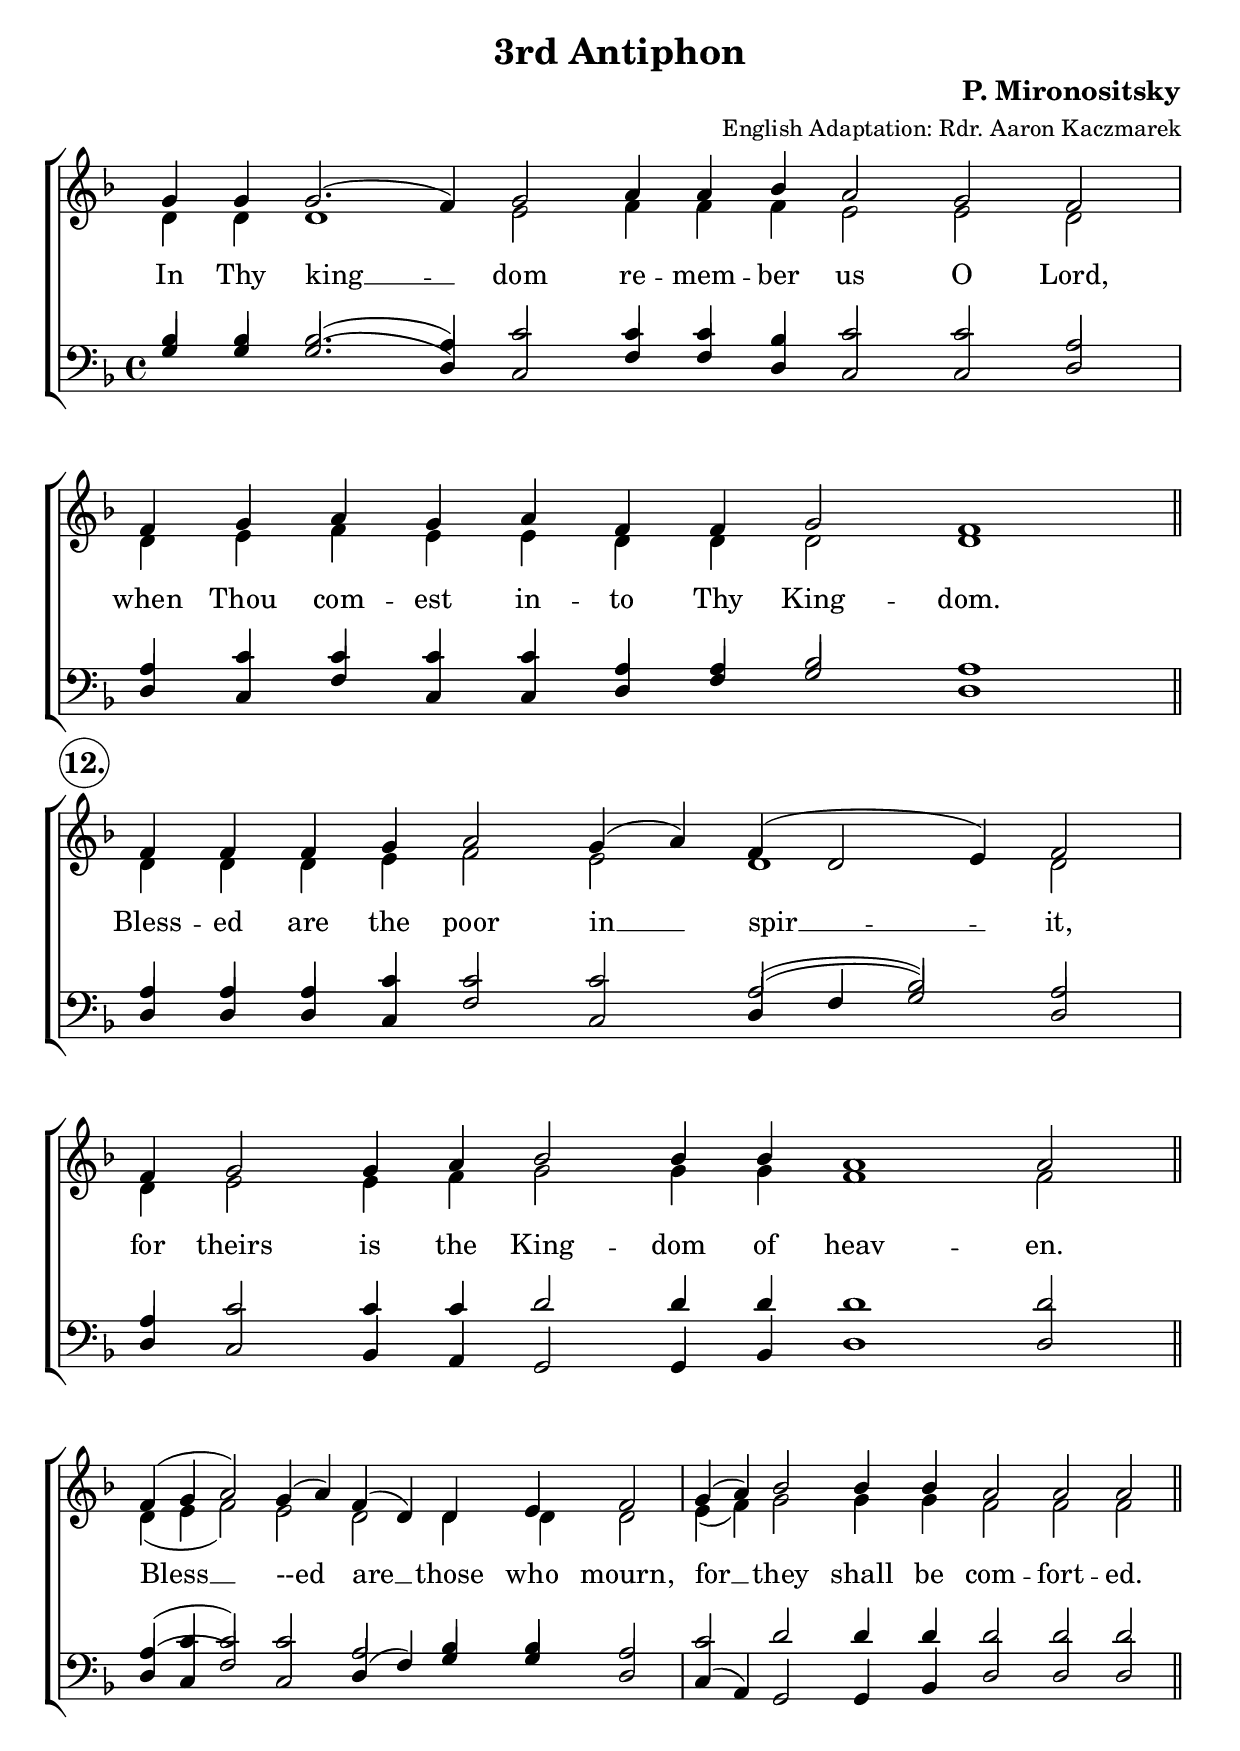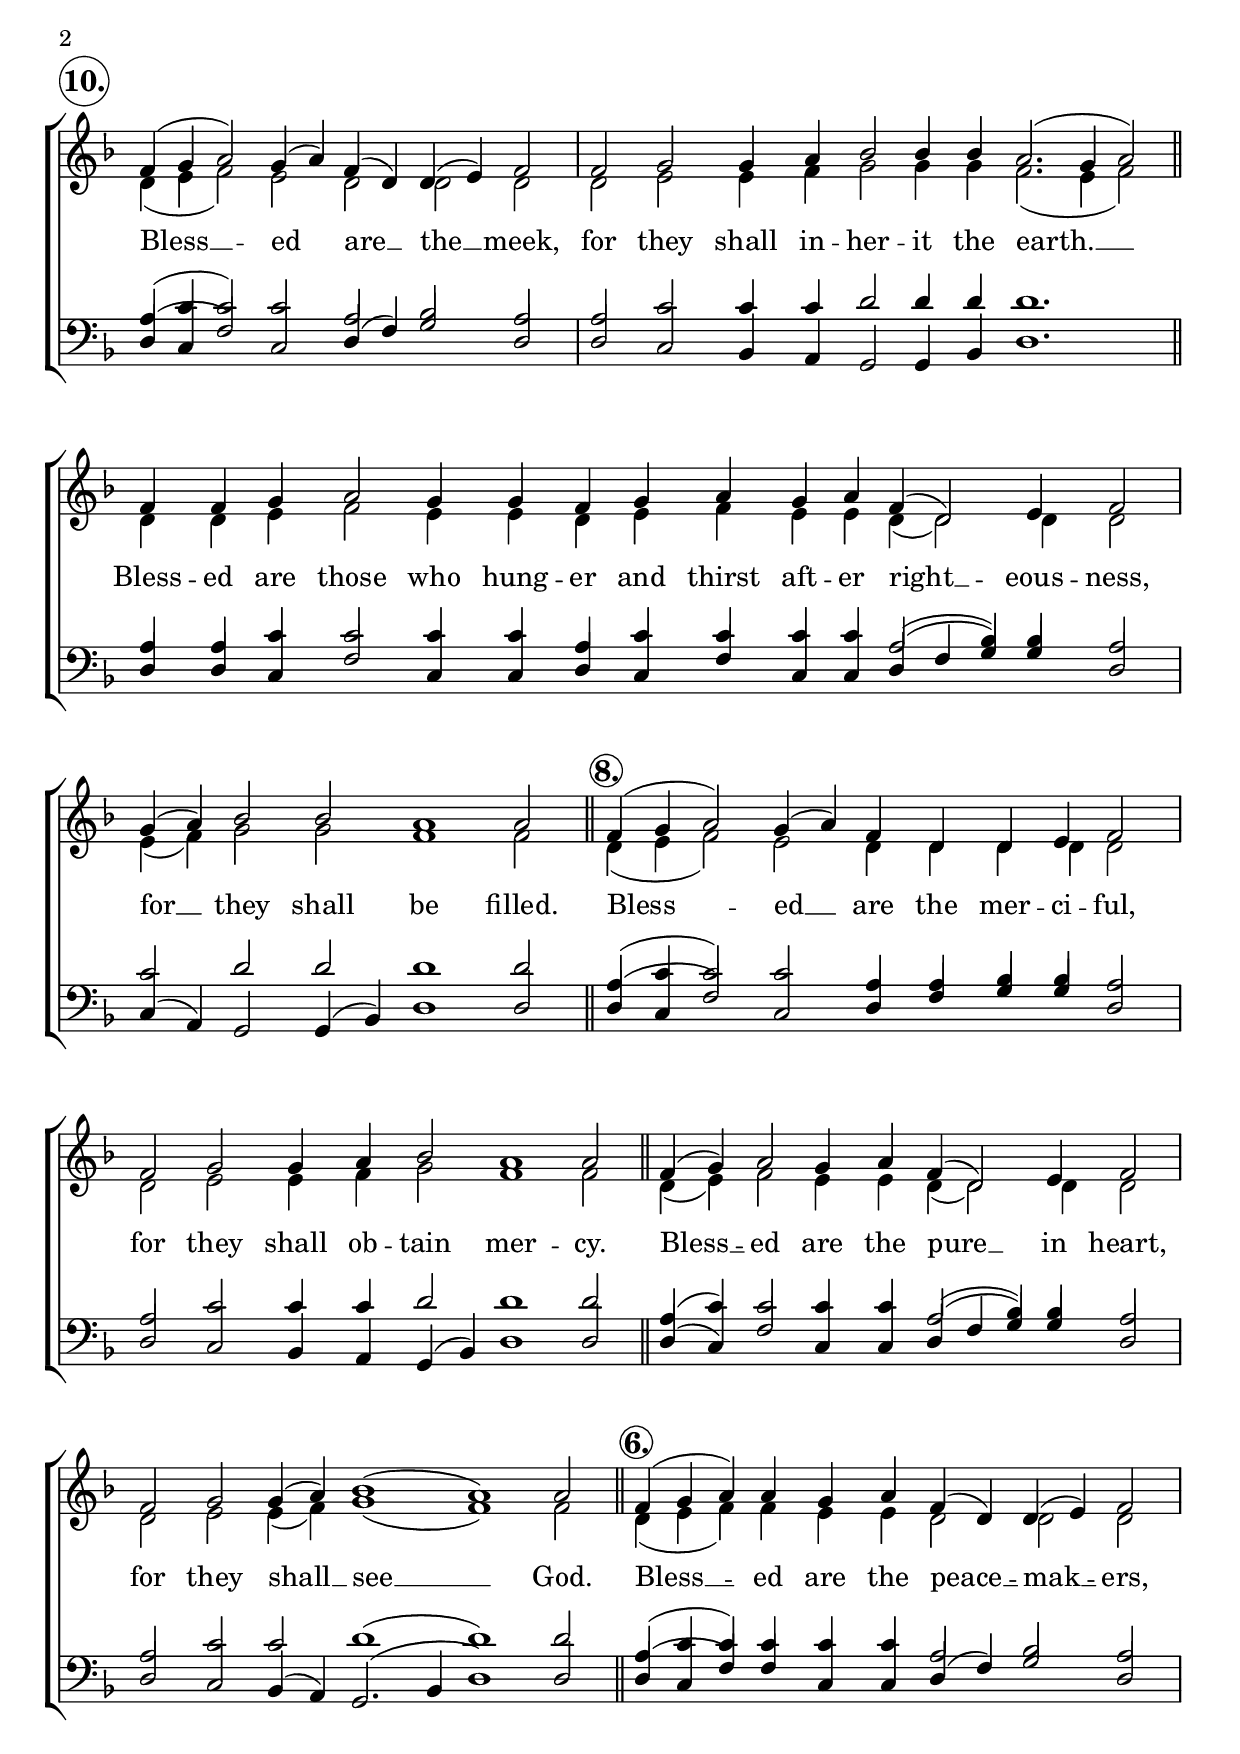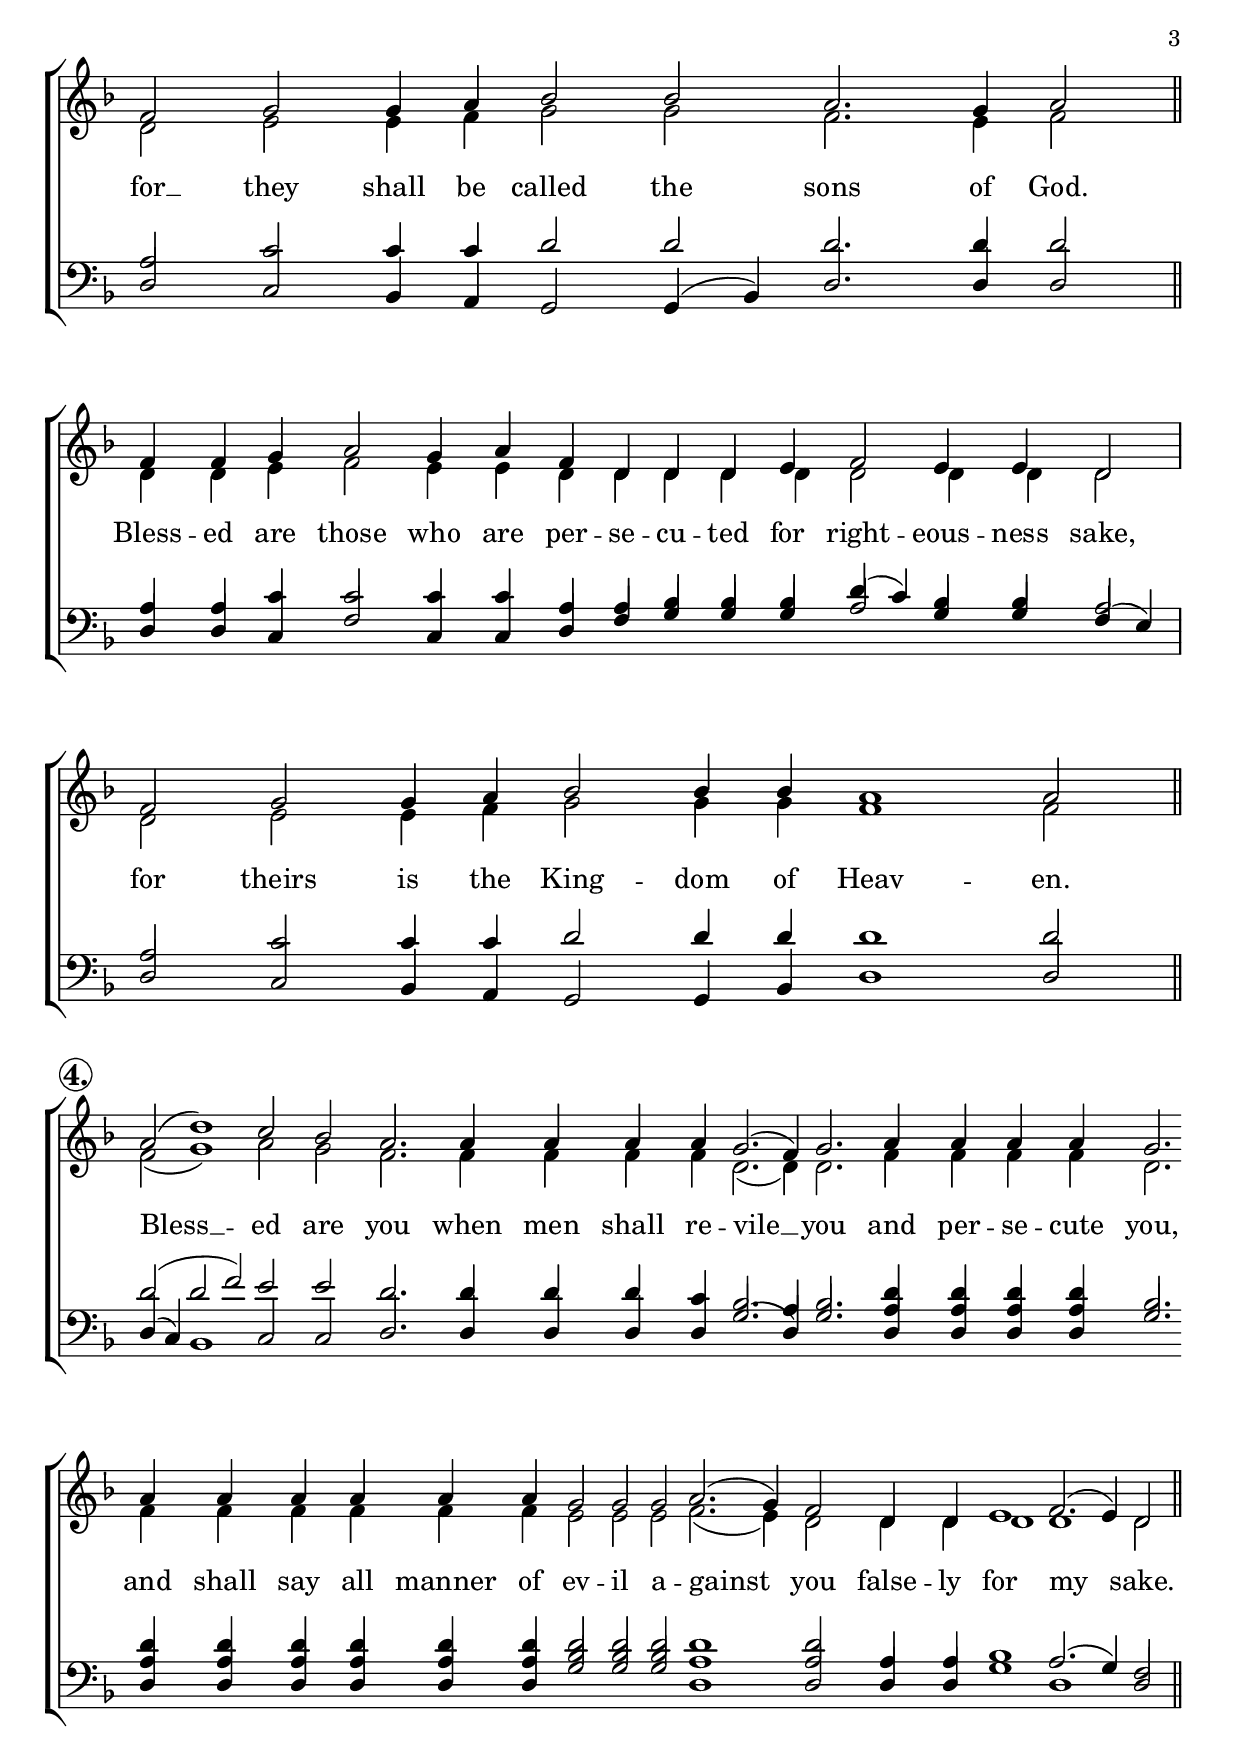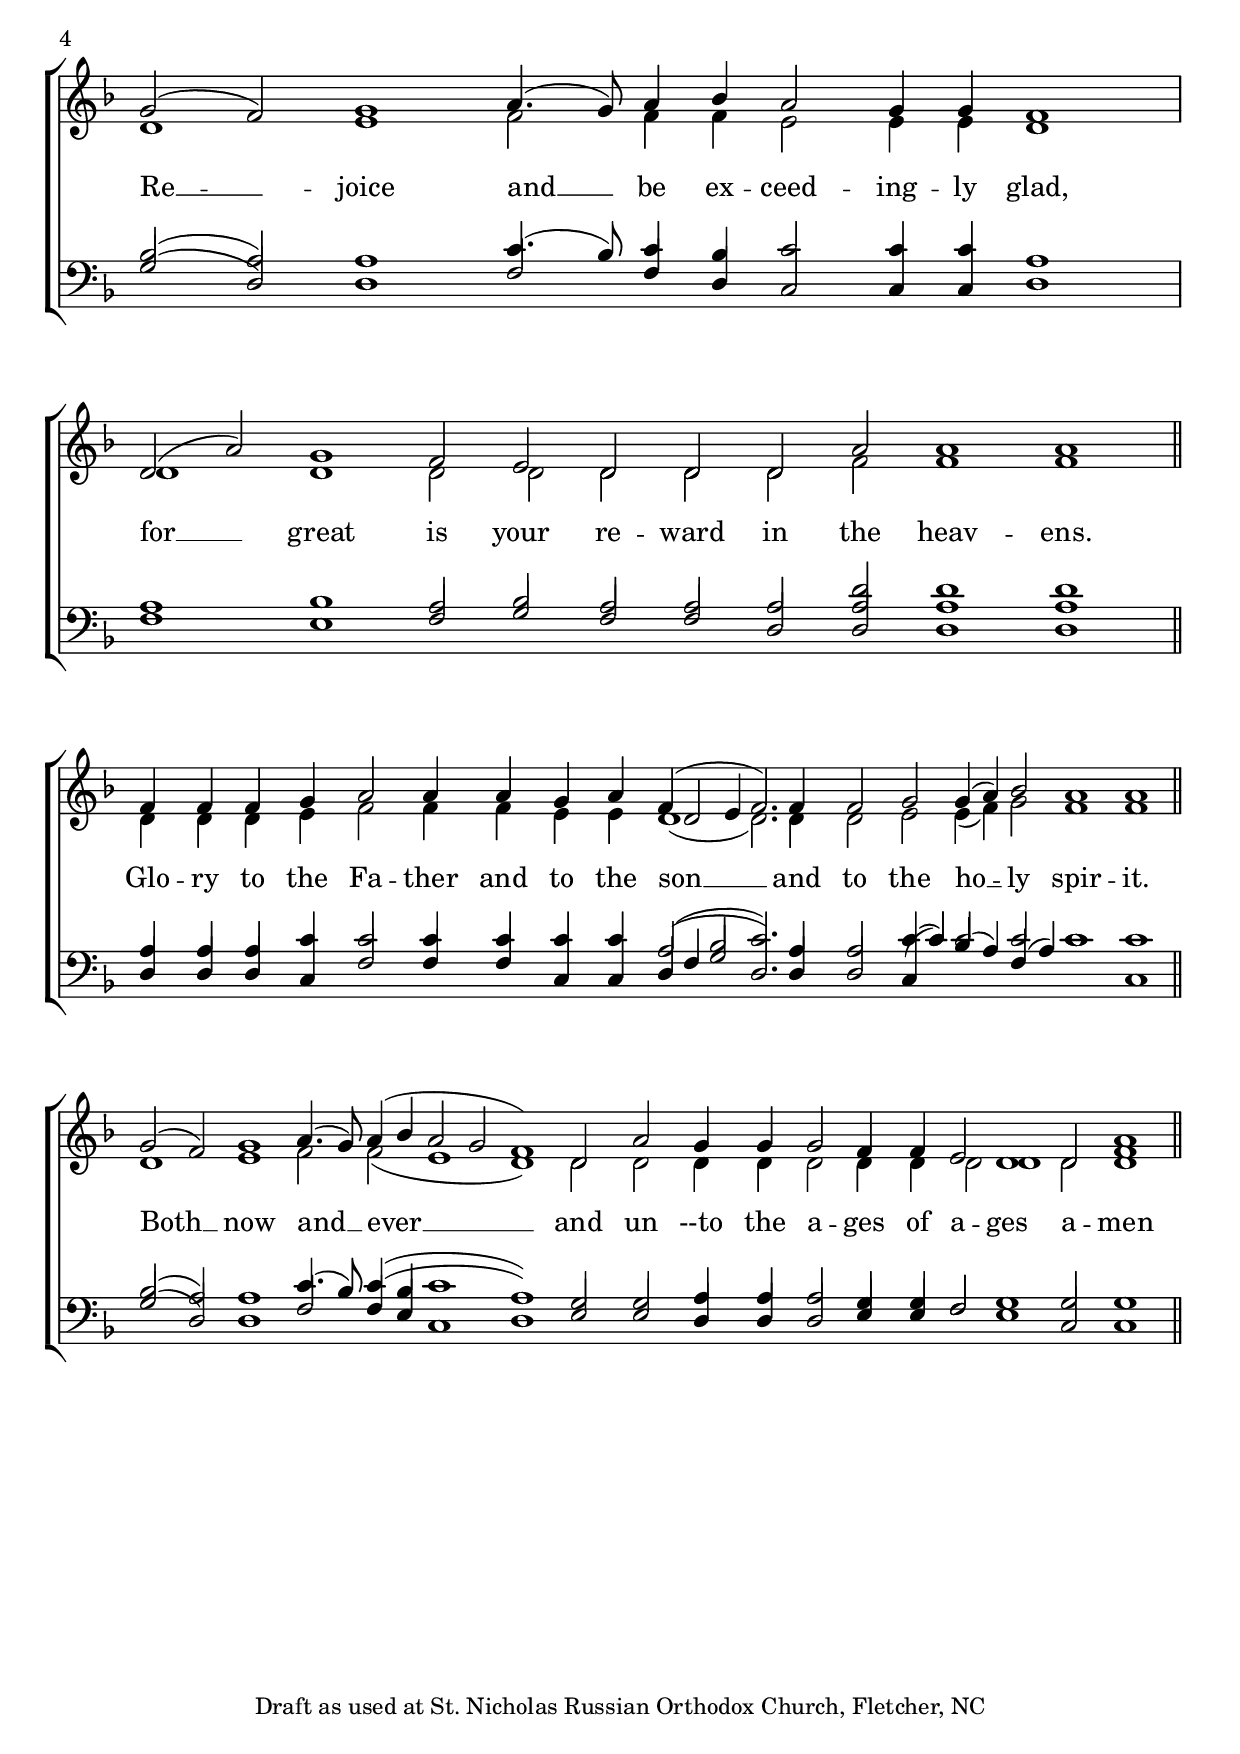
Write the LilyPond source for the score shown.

\version "2.24.1"
\include "gregorian.ly" 

\layout { 
  \context{ 
    \Score \override SpacingSpanner.packed-spacing = ##f 
  } 
  \context{ 
    \Lyrics \override LyricHyphen.minimum-distance = #2 
    \override LyricSpace.minimum-distance = #2
  } 
} 

\header {
  title = "3rd Antiphon"
  
  composer =  \markup\bold\fontsize #1.5 
    {"P. Mironositsky"} 
  arranger = "English Adaptation: Rdr. Aaron Kaczmarek"
  
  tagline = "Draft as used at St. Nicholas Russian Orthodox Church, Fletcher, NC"
}

global = { 
  \key f \major 
  \set Score.timing = ##f
} 


soprano = \relative c'' {
  \global
  g4 g g2. (f4) g2 a4 a bes a2 g f \bar "|"
  f4 g a g a f f g2 f1 \bar "||"
  
  \section
  \sectionLabel \markup \bold \circle "12."
  
  f4 f f g a2 g4 (a) f (d2 e4) f2 \bar "|"
  f4 g2 g4 a bes2 bes4 bes a1 a2 \bar "||"
  
  f4 (g a2) g4 (a) f (d) d e f2 \bar "|"
  g4 (a) bes2 bes4 bes a2 a a \bar "||"
  
   \section
  \sectionLabel \markup \bold \circle "10."
  
  f4 (g a2) g4 (a) f (d) d (e) f2 \bar "|"
  f2 g g4 a bes2 bes4 bes a2.(g4 a2) \bar "||"
  
  f4 f g a2 g4 g f g a g a f (d2) e4 f2 \bar "|"
  g4 (a) bes2 bes a1 a2 \bar "||"
  
   \section
  \sectionLabel \markup \bold \circle "8."
  
  f4 (g a2) g4 (a) f d d e f2 \bar "|"
  f2 g g4 a bes2 a1 a2 \bar "||"
  
   f4 (g) a2 g4 a f (d2) e4 f2 \bar "|"
   f2 g g4(a) bes1 (a) a2 \bar "||"
   
   \section
  \sectionLabel \markup \bold \circle "6."
  
  f4 (g a) a g a f (d) d(e) f2 \bar "|"
  f2 g g4 a bes2 bes a2. g4 a2 \bar "||"
  
  f4 f g a2 g4 a f d d d e f2 e4 e d2 \bar "|"
  f2 g g4 a bes2 bes4 bes a1 a2 \bar "||"
  
  \section
  \sectionLabel \markup \bold \circle "4."
  
  a2 (d1) c2 bes a2. a4 a a a g2. (f4) g2.  a4 a a a g2. \break
  a4 a a a a a g2 g g a2.(g4) f2 d4 d e1 f2.(e4) d2 \bar "||"
  
  g2(f) g1 a4.(g8) a4 bes a2 g4 g f1 \bar "|"
  d2(a') g1 f2 e d d d a' a1 a \bar "||"
  
  f4 f f g a2 a4 a g a f (d2 e4 f2.)
  f4 f2 g g4(a) bes2 a1 a \bar "||"
  
  g2(f) g1  a4.(g8) a4 (bes a2 g f1)
  d2 a'  g4 g g2 f4 f e2 d1 d2 a'1 \bar "||"
}


alto = \relative c' {
  \global
  d4 d d1 e2 f4 f f e2 e d
  d4 e f e e d d d2 d1
  
  d4 d d e f2 e d1 d2
  d4 e2 e4 f g2 g4 g f1 f2
  
  d4 (e f2) e d d4 d d2 
  e4 (f) g2 g4 g f2 f f
  
  d4 (e f2) e d d2 d2 
  d2 e e4 f g2 g4 g f2.(e4 f2)
  
  d4 d e f2 e4 e d e f e e d4(d2) d4 d2
  e4(f) g2 g f1 f2
  
  d4 (e f2) e d4 d d d d2 
  d2 e e4 f g2 f1 f2
  
  d4 (e) f2 e4 e d (d2) d4 d2
  d2 e e4(f) g1 (f1) f2
  
  d4 (e f) f e e d2 d d2
  d2 e e4 f g2 g f2. e4 f2
  
  d4 d e f2 e4 e d d d d d d2 d4 d d2
  d2 e2 e4 f g2 g4 g f1 f2
  
  f2 (g1) a2 g f2. f4 f f f d2.(d4) d2. f4 f f f d2.
  f4 f f f f f e2 e e f2. (e4) d2 d4 d d1 d1 d2
  
  d1 e f2 f4 f e2 e4 e d1
  d1 d d2 d d d d f f1 f
  
  d4 d d e f2 f4 f e e d1 (d2.)
  d4 d2 e e4(f) g2 f1 f
  
  d1 e f2 f (e1 d) d2 d d4 d d2 d4 d d2 d1 d2 <d f>1
}


tenor = \relative c' {
  \global
  bes4 bes bes2. (a4) c2 c4 c bes c2 c a 
  a4 c c c c a a bes2 a1 
  
  a4 a a c c2 c a2 (bes) a2
  a4 c2 c4 c d2 d4 d d1 d2
  
  a4 (c c2) c a bes4 bes a2
  c2 d d4 d d2 d d
  
  a4 (c c2) c a bes a2
  a2 c c4 c d2 d4 d d1.
  
  a4 a c c2 c4 c a c c c c a2(bes4) bes a2
  c2 d d d1 d2
  
  a4 (c c2) c a4 a bes bes a2
  a2 c c4 c d2 d1 d2
  
  a4 (c) c2 c4 c a2(bes4) bes a2
  a2 c c d1 (d1) d2
  
  a4 (c c) c c c a2 bes a
  a2 c c4 c d2 d d2. d4 d2
  
  a4 a c c2 c4 c a a bes bes bes d (c) bes bes a2
  a2 c c4 c d2 d4 d d1 d2
  
  d2 (d f) e e d2. d4 d d c bes2. a4 bes2. <a d>4 <a d> <a d> <a d> bes2. 
  <a d>4 <a d> <a d> <a d> <a d> <a d>  <bes d>2 <bes d> <bes d> <a d>1 <a d>2 a4 a bes1 a2.(g4) f2
  
  bes2 (a) a1 c4.(bes8) c4 bes c2 c4 c a1
  a1 bes1 a2 bes a a a <a d> <a d>1 <a d>
  
  a4 a a c c2 c4 c c c a2 (bes c2.) 
  a4 a2 c4 (c) c2 c c1 c
  
  bes2(a) a1 c4. (bes8) c4 (bes c1 a) g2 g a4 a a2 g4 g f2 g1 g2 g1
}


bass = \relative c' {
  \global
  g4 g g2. (d4) c2 f4 f d c2 c2 d2 \bar "|"
  d4 c f c c d f g2 d1 \bar "||"
  
  d4 d d c f2 c d4 (f g2) d2 \bar "|"
  d4 c2 bes4 a g2 g4 bes d1 d2 \bar "||"
  
  d4 (c f2) c d4 (f) g g d2 \bar "|"
  c4 (a) g2 g4 bes d2 d d \bar "||"
  
  d4 (c f2) c d4 (f) g2 d2 \bar "|"
  d2 c bes4 a g2 g4 bes d1. \bar "||"
  
  d4 d c f2 c4 c d c f c c d (f g) g4 d2 \bar "|"
  c4 (a) g2 g4(bes) d1 d2 \bar "||"
  
  d4 (c f2) c d4 f g g d2 \bar "|"
  d2 c bes4 a g(bes) d1 d2 \bar "||"
  
  d4(c) f2 c4 c d (f g) g d2 \bar "|"
  d2 c  bes4(a) g2. (bes4 d1) d2 \bar "||"
  
  d4 (c f) f c c d (f) g2 d \bar "|"
  d2 c bes4 a g2 g4 (bes) d2. d4 d2 \bar "||"
  
  d4 d c f2 c4 c d f g g g a2 g4 g f (e) \bar "|"
  d2 c bes4 a g2 g4 bes d1 d2 \bar "||"
  
  d4(c) bes1 c2 c d2. d4 d d d g2.(d4) g2. d4 d d d g2.
  d4 d d d d d g2 g g d1 d2 d4 d g1 d1 d2 \bar "||"
  
  g2(d) d1 f2 f4 d c2 c4 c d1 \bar "|"
  f1 e f2 g f f d d d1 d \bar "||"
  
  d4 d d c f2 f4 f c c d (f g2 d2.) 
  d4 d2 c4 (c') bes (a) f(a) c1 c, \bar "||"
  
  g'2(d) d1 f2 f4(e c1 d1) e2 e d4 d d2 e4 e f2 e1 c2 c1 \bar "||"

}

verse = \lyricmode {
 In Thy king __ -- dom re -- mem -- ber us O Lord,
 when Thou com -- est in -- to Thy King  -- dom.
 
 Bless -- ed are the poor in __ spir __ -- it, 
 for theirs is the King -- dom of heav -- en.
 
 Bless __ --ed are __ those who mourn,
 for __  they shall be com -- fort -- ed.
 
 Bless __ -- ed are __  the __  meek,
 for they shall in -- her -- it the earth. __
 
 Bless -- ed are those who hung -- er and thirst aft -- er right __ -- eous -- ness,
 for __ they shall be filled.
 
 Bless__  -- ed __ are the mer -- ci -- ful,
 for they shall ob -- tain mer -- cy.
 
 Bless __ -- ed are the pure __ in heart,
 for they shall __ see __ God.
 
 Bless __  -- ed are the peace __ -- mak __ -- ers,
 for __ they shall be called the sons of God.
 
 Bless -- ed are those who are per -- se -- cu -- ted for right -- eous -- ness sake,
 for theirs is the King -- dom of Heav -- en.
 
 Bless __ -- ed are you when men shall  re -- vile __  you and per -- se -- cute you,
 and shall say all manner of ev -- il a -- gainst you false -- ly for my sake.
 
 Re __ -- joice and __ be ex -- ceed -- ing -- ly glad,
 for __ great is your re -- ward in the heav -- ens.
 
 Glo -- ry to the Fa -- ther and to the son __
 and to the ho __ -- ly spir -- it.
 
  Both __ now and __ ever __ and un --to the a -- ges of a -- ges a -- men
 
}



\score {
  \new ChoirStaff <<
    \new Staff \with {
      \remove "Time_signature_engraver"
      midiInstrument = "choir aahs"
      %instrumentName = \markup \center-column { S A }
    } <<
      \new Voice = "soprano" { \voiceOne \soprano }
      \new Voice = "alto" { \voiceTwo \alto }
    >>
    \new Lyrics \with {
    } \lyricsto "soprano" \verse
    \new Staff \with { 
      midiInstrument = "string ensemble 1" 
      %instrumentName = \markup \center-column { "Tenor/Bass" } 
    } << 
      \clef bass 
      \new Voice = "tenor" { \voiceOne \tenor } 
      \new Voice = "bass" { \voiceOne \bass } 
    >> 

  >>
  \layout { 
    ragged-last=##t 
    #(layout-set-staff-size 22) 
    \context { 
      \Lyrics 
      \override VerticalAxisGroup.staff-affinity = ##f 
      \override VerticalAxisGroup.staff-staff-spacing = 
        #'((basic-distance . 0) 
           (minimum-distance . 2) 
           (padding . 2)) 
    } 
    indent = 0\cm 
    \context { 
      \Staff 
      %\override VerticalAxisGroup.staff-staff-spacing = 
      %  #'((basic-distance . 0) 
       %    (minimum-distance . 2) 
       %    (padding . 2)) 
    } 
  } 
  \midi { }
}
